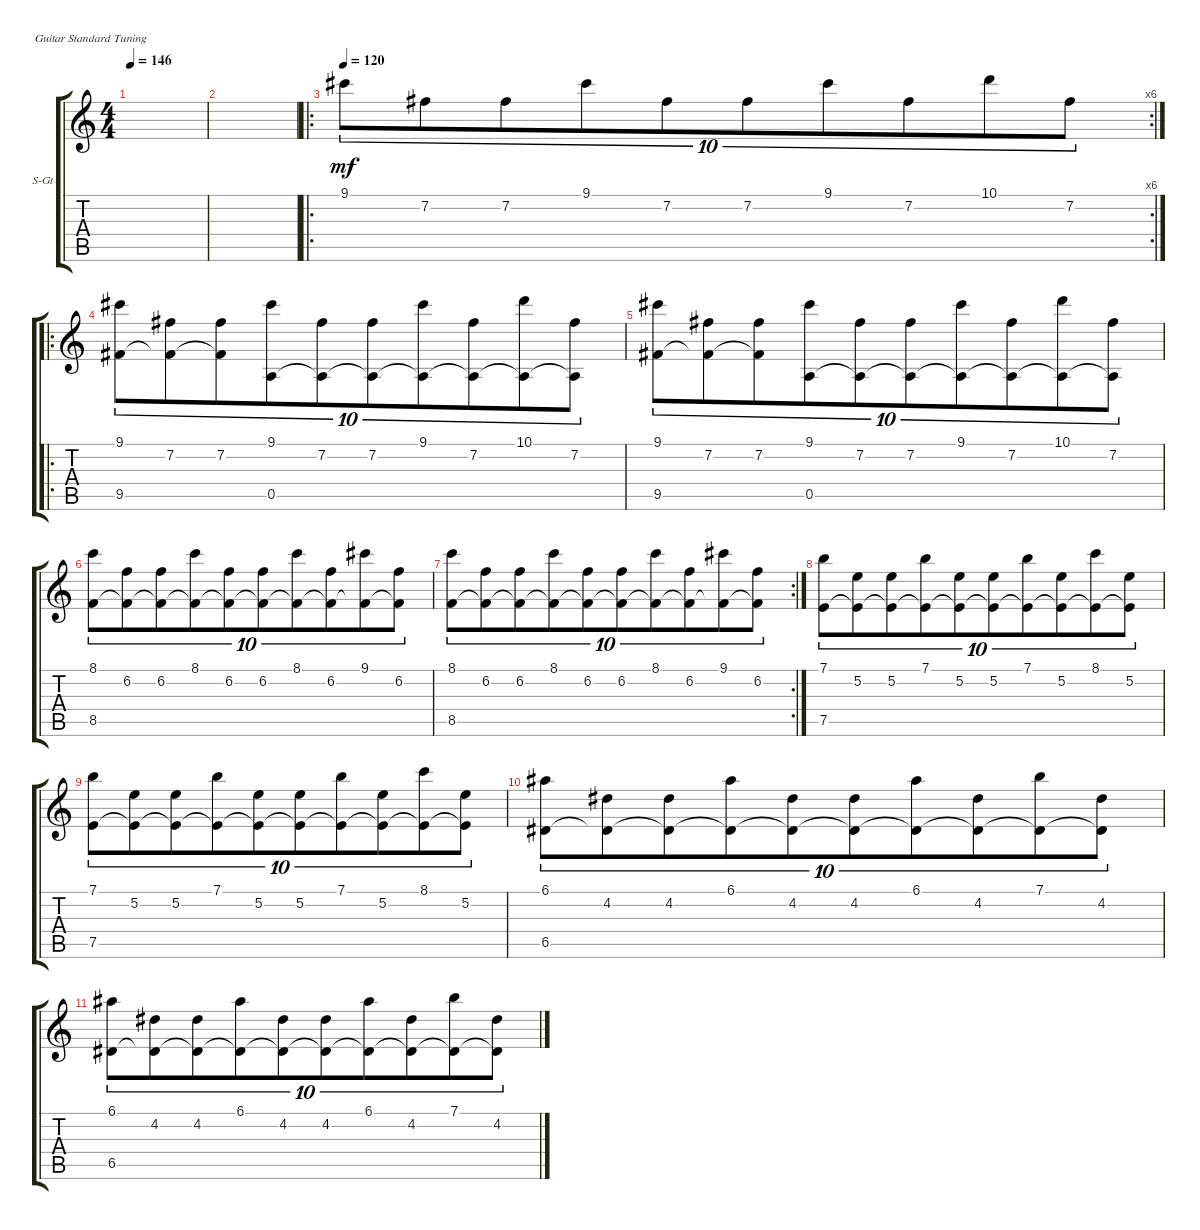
\defaultSystemsLayout 4
\bracketExtendMode groupsimilarinstruments
\firstSystemTrackNameOrientation horizontal
\otherSystemsTrackNameOrientation horizontal
\track ("Steel Guitar" "S-Gt") {instrument acousticguitarsteel}
\staff {score tabs}
\tuning (E4 B3 G3 D3 A2 E2)
\ts (4 4)
\tempo 146
\clef g2
\ks c
|
|
\ro
\rc 6
\tempo 120
9.1.8{tu (10 8) dy mf} 7.2.8{tu (10 8)} 7.2.8{tu (10 8)} 9.1.8{tu (10 8)} 7.2.8{tu (10 8)} 7.2.8{tu (10 8)} 9.1.8{tu (10 8)} 7.2.8{tu (10 8)} 10.1.8{tu (10 8)} 7.2.8{tu (10 8)} |
\ro
(9.1 9.5).8{tu (10 8)} (7.2 9.5{t}).8{tu (10 8)} (7.2 9.5{t}).8{tu (10 8)} (9.1 0.5).8{tu (10 8)} (7.2 0.5{t}).8{tu (10 8)} (7.2 0.5{t}).8{tu (10 8)} (9.1 0.5{t}).8{tu (10 8)} (7.2 0.5{t}).8{tu (10 8)} (10.1 0.5{t}).8{tu (10 8)} (7.2 0.5{t}).8{tu (10 8)} |
(9.1 9.5).8{tu (10 8)} (7.2 9.5{t}).8{tu (10 8)} (7.2 9.5{t}).8{tu (10 8)} (9.1 0.5).8{tu (10 8)} (7.2 0.5{t}).8{tu (10 8)} (7.2 0.5{t}).8{tu (10 8)} (9.1 0.5{t}).8{tu (10 8)} (7.2 0.5{t}).8{tu (10 8)} (10.1 0.5{t}).8{tu (10 8)} (7.2 0.5{t}).8{tu (10 8)} |
(8.1 8.5).8{tu (10 8)} (6.2 8.5{t}).8{tu (10 8)} (6.2 8.5{t}).8{tu (10 8)} (8.1 8.5{t}).8{tu (10 8)} (6.2 8.5{t}).8{tu (10 8)} (6.2 8.5{t}).8{tu (10 8)} (8.1 8.5{t}).8{tu (10 8)} (6.2 8.5{t}).8{tu (10 8)} (9.1 8.5{t}).8{tu (10 8)} (6.2 8.5{t}).8{tu (10 8)} |
\rc 2
(8.1 8.5).8{tu (10 8)} (6.2 8.5{t}).8{tu (10 8)} (6.2 8.5{t}).8{tu (10 8)} (8.1 8.5{t}).8{tu (10 8)} (6.2 8.5{t}).8{tu (10 8)} (6.2 8.5{t}).8{tu (10 8)} (8.1 8.5{t}).8{tu (10 8)} (6.2 8.5{t}).8{tu (10 8)} (9.1 8.5{t}).8{tu (10 8)} (6.2 8.5{t}).8{tu (10 8)} |
(7.1 7.5).8{tu (10 8)} (5.2 7.5{t}).8{tu (10 8)} (5.2 7.5{t}).8{tu (10 8)} (7.1 7.5{t}).8{tu (10 8)} (5.2 7.5{t}).8{tu (10 8)} (5.2 7.5{t}).8{tu (10 8)} (7.1 7.5{t}).8{tu (10 8)} (5.2 7.5{t}).8{tu (10 8)} (8.1 7.5{t}).8{tu (10 8)} (5.2 7.5{t}).8{tu (10 8)} |
(7.1 7.5).8{tu (10 8)} (5.2 7.5{t}).8{tu (10 8)} (5.2 7.5{t}).8{tu (10 8)} (7.1 7.5{t}).8{tu (10 8)} (5.2 7.5{t}).8{tu (10 8)} (5.2 7.5{t}).8{tu (10 8)} (7.1 7.5{t}).8{tu (10 8)} (5.2 7.5{t}).8{tu (10 8)} (8.1 7.5{t}).8{tu (10 8)} (5.2 7.5{t}).8{tu (10 8)} |
(6.1 6.5).8{tu (10 8)} (4.2 6.5{t}).8{tu (10 8)} (4.2 6.5{t}).8{tu (10 8)} (6.1 6.5{t}).8{tu (10 8)} (4.2 6.5{t}).8{tu (10 8)} (4.2 6.5{t}).8{tu (10 8)} (6.1 6.5{t}).8{tu (10 8)} (4.2 6.5{t}).8{tu (10 8)} (7.1 6.5{t}).8{tu (10 8)} (4.2 6.5{t}).8{tu (10 8)} |
(6.1 6.5).8{tu (10 8)} (4.2 6.5{t}).8{tu (10 8)} (4.2 6.5{t}).8{tu (10 8)} (6.1 6.5{t}).8{tu (10 8)} (4.2 6.5{t}).8{tu (10 8)} (4.2 6.5{t}).8{tu (10 8)} (6.1 6.5{t}).8{tu (10 8)} (4.2 6.5{t}).8{tu (10 8)} (7.1 6.5{t}).8{tu (10 8)} (4.2 6.5{t}).8{tu (10 8)}
